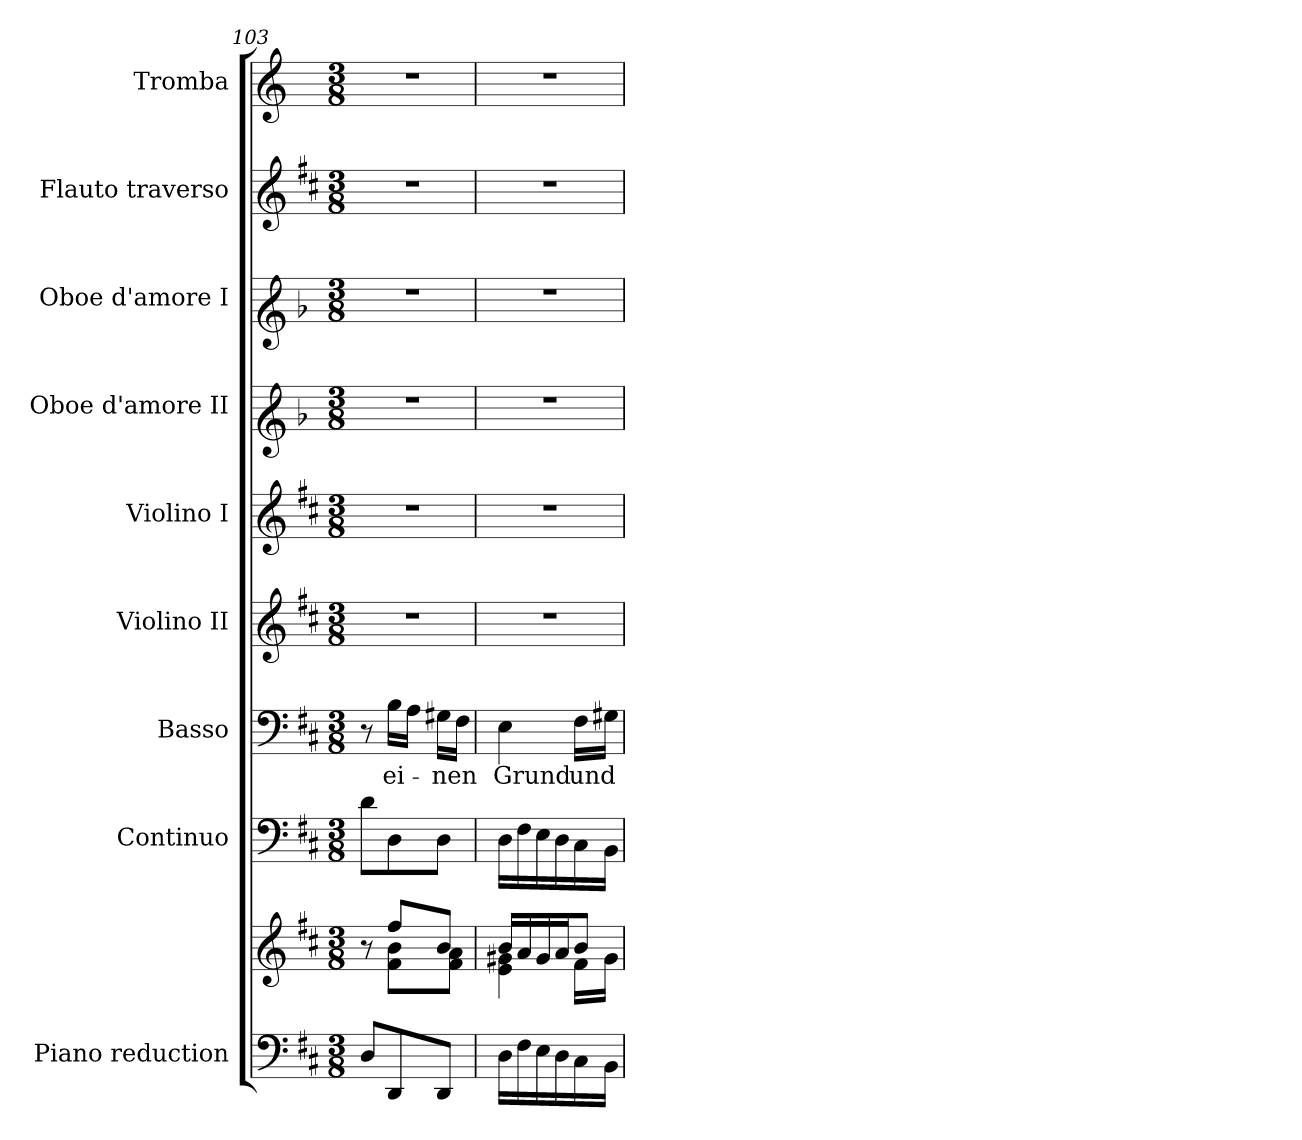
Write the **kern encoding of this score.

**kern	**kern	**kern	**kern	**text	**kern	**kern	**kern	**kern	**kern	**kern
*part9	*part9	*part8	*part7	*part7	*part6	*part5	*part4	*part3	*part2	*part1
*staff10	*staff9	*staff8	*staff7	*staff7	*staff6	*staff5	*staff4	*staff3	*staff2	*staff1
*I"Piano reduction	*	*I"Continuo	*I"Basso	*	*I"Violino II	*I"Violino I	*I"Oboe d'amore II	*I"Oboe d'amore I	*I"Flauto traverso	*I"Tromba
*I'Pno	*	*	*	*	*I'Vln	*I'Vln	*	*	*I'Fl	*
*clefF4	*clefG2	*clefF4	*clefF4	*	*clefG2	*clefG2	*clefG1	*clefG1	*clefG2	*clefG2
*	*	*	*	*	*	*	*ITrd2c3	*ITrd2c3	*	*ITrd-1c-2
*k[f#c#]	*k[f#c#]	*k[f#c#]	*k[f#c#]	*	*k[f#c#]	*k[f#c#]	*k[f#c#]	*k[f#c#]	*k[f#c#]	*k[f#c#]
*M3/8	*M3/8	*M3/8	*M3/8	*	*M3/8	*M3/8	*M3/8	*M3/8	*M3/8	*M3/8
=103	=103	=103	=103	=103	=103	=103	=103	=103	=103	=103
*	*^	*	*	*	*	*	*	*	*	*
8D/L	8r	8ryy	8d\L	8r	.	4.r	4.r	4.r	4.r	4.r	4.r
!	!	!	!	!	!LO:LY:b	!	!	!	!	!	!
8DD/	8ff#/L	8f#\ 8b\L	8D\	16B\LL	ei-	.	.	.	.	.	.
.	.	.	.	16A\JJ	.	.	.	.	.	.	.
!	!	!	!	!	!LO:LY:b	!	!	!	!	!	!
8DD/J	8b/J	8f#\ 8a\J	8D\J	16G#X\LL	-nen	.	.	.	.	.	.
.	.	.	.	16F#\JJ	.	.	.	.	.	.	.
=104	=104	=104	=104	=104	=104	=104	=104	=104	=104	=104	=104
!	!	!	!	!	!LO:LY:b	!	!	!	!	!	!
16D\LL	16b/LL	4e\ 4g#X\	16D\LL	4E\	Grund	4.r	4.r	4.r	4.r	4.r	4.r
16F#\	16a/	.	16F#\	.	.	.	.	.	.	.	.
16E\	16g#/	.	16E\	.	.	.	.	.	.	.	.
16D\	16a/J	.	16D\	.	.	.	.	.	.	.	.
!	!	!	!	!	!LO:LY:b	!	!	!	!	!	!
16C#\	8b/J	16f#\LL	16C#\	16F#\LL	und	.	.	.	.	.	.
16BB\JJ	.	16g#\JJ	16BB\JJ	16G#X\JJ	.	.	.	.	.	.	.
*	*v	*v	*	*	*	*	*	*	*	*	*
=	=	=	=	=	=	=	=	=	=	=
*-	*-	*-	*-	*-	*-	*-	*-	*-	*-	*-
